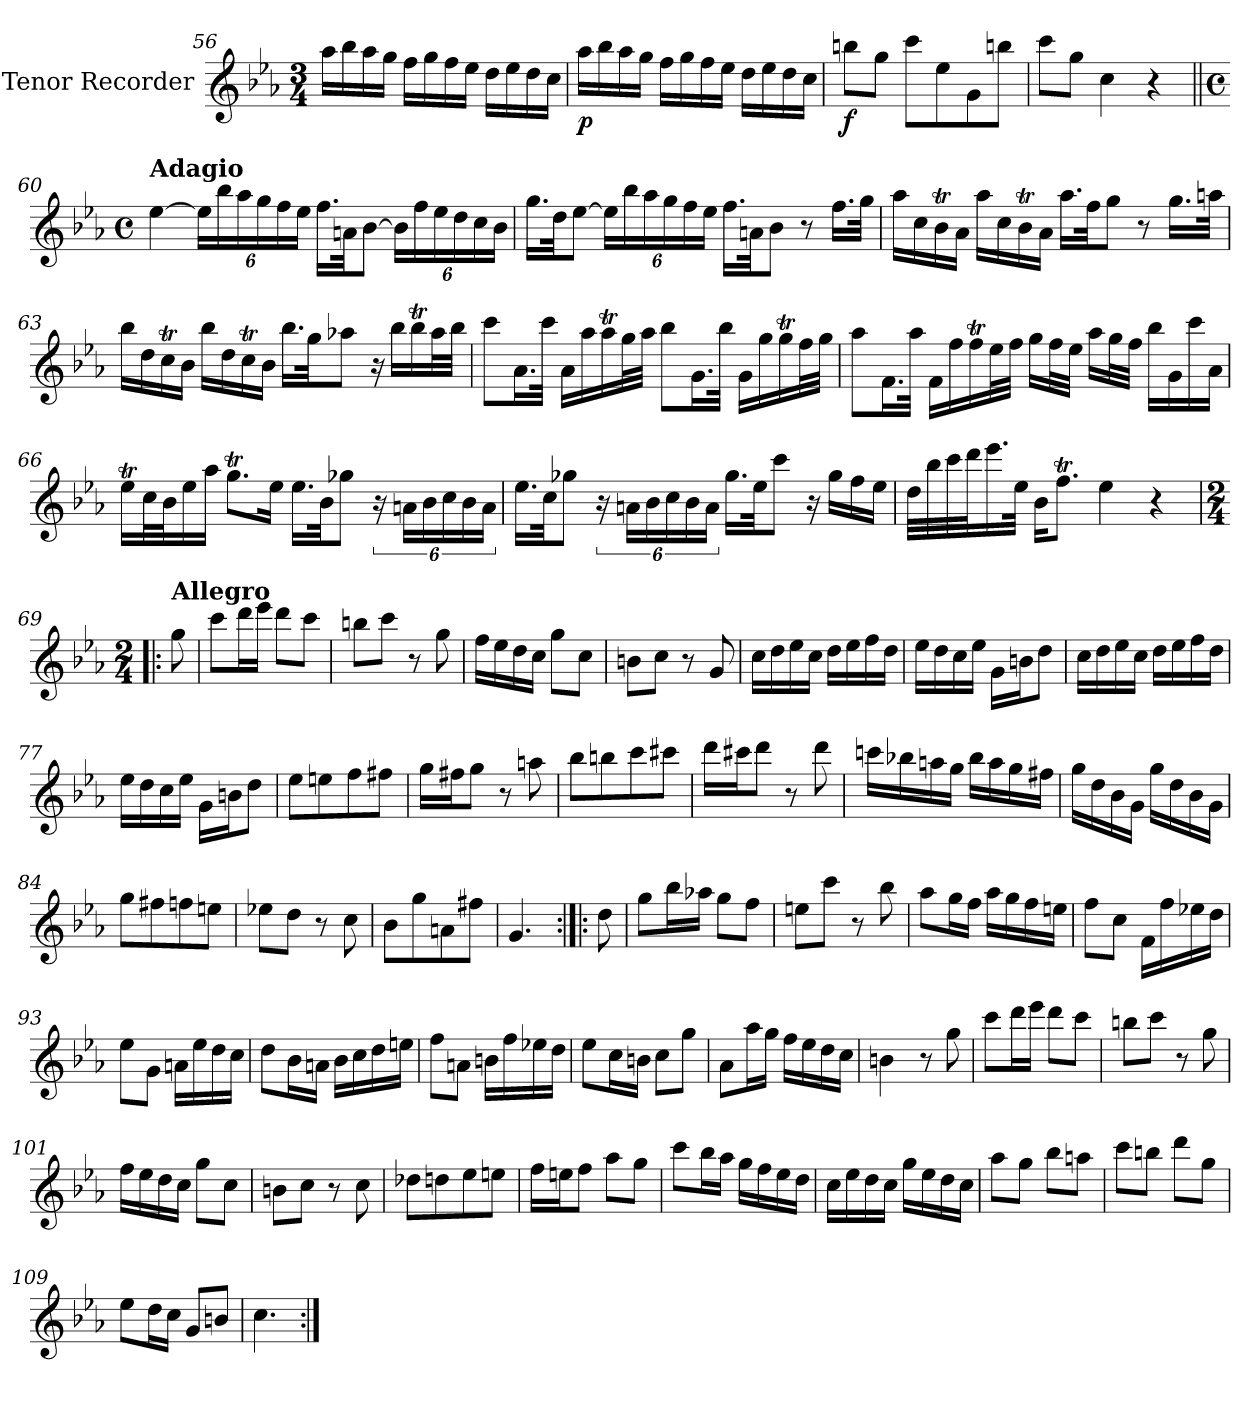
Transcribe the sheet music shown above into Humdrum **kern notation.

**kern	**dynam
*part1	*part1
*staff1	*staff1
*I"Tenor Recorder	*
*I'Rec	*
!!LO:LB:g=z
*clefG2	*
*k[b-e-a-]	*
*M3/4	*
=56	=56
16aa-\LL	.
16bb-\	.
16aa-\	.
16gg\JJ	.
16ff\LL	.
16gg\	.
16ff\	.
16ee-\JJ	.
16dd\LL	.
16ee-\	.
16dd\	.
16cc\JJ	.
=57	=57
!	!LO:DY:b
16aa-\LL	p
16bb-\	.
16aa-\	.
16gg\JJ	.
16ff\LL	.
16gg\	.
16ff\	.
16ee-\JJ	.
16dd\LL	.
16ee-\	.
16dd\	.
16cc\JJ	.
=58	=58
!	!LO:DY:b
8bbn\L	f
8gg\J	.
8ccc\L	.
8ee-\	.
8g\	.
8bbn\J	.
=59	=59
8ccc\L	.
8gg\J	.
4cc\	.
4r	.
!!LO:LB:g=z
=60||	=60||
*M4/4	*
*met(c)	*
!LO:TX:a:B:t=Adagio	!
[4ee-\	.
*Xbrackettup	*
24ee-\LL]	.
24bb-\	.
24aa-\	.
24gg\	.
24ff\	.
24ee-\JJ	.
16.ff\LL	.
32an\JK	.
[8b-\J	.
24b-\LL]	.
24ff\	.
24ee-\	.
24dd\	.
24cc\	.
24b-\JJ	.
=61	=61
16.gg\LL	.
32dd\JK	.
[8ee-\J	.
24ee-\LL]	.
24bb-\	.
24aa-\	.
24gg\	.
24ff\	.
24ee-\JJ	.
16.ff\LL	.
32an\JK	.
8b-\J	.
8r	.
16.ff\LL	.
32gg\JJk	.
!!LO:LB:g=z
=62	=62
16aa-\LL	.
16cc\	.
16b-T\	.
16a-\JJ	.
16aa-\LL	.
16cc\	.
16b-T\	.
16a-\JJ	.
16.aa-\LL	.
32ff\JK	.
8gg\J	.
8r	.
16.gg\LL	.
32aan\JJk	.
=63	=63
16bb-\LL	.
16dd\	.
16ccT\	.
16b-\JJ	.
16bb-\LL	.
16dd\	.
16ccT\	.
16b-\JJ	.
16.bb-\LL	.
32gg\JK	.
8aa-X\J	.
16r	.
16bb-\LL	.
16bb-T\	.
32aa-\L	.
32bb-\JJJ	.
!!LO:LB:g=z
=64	=64
8ccc\L	.
16.a-\L	.
32ccc\JJk	.
16a-\LL	.
16aa-\	.
16aa-T\	.
32gg\L	.
32aa-\JJJ	.
8bb-\L	.
16.g\L	.
32bb-\JJk	.
16g\LL	.
16gg\	.
16ggt\	.
32ff\L	.
32gg\JJJ	.
=65	=65
8aa-\L	.
16.f\L	.
32aa-\JJk	.
16f\LL	.
16ff\	.
16ffT\	.
32ee-\L	.
32ff\JJJ	.
16gg\LL	.
32ff\L	.
32ee-\JJJ	.
16aa-\LL	.
32gg\L	.
32ff\JJJ	.
16bb-\LL	.
16g\	.
16ccc\	.
16a-\JJ	.
!!LO:LB:g=z
=66	=66
16ee-T\LL	.
32cc\L	.
32b-\J	.
16ee-\	.
16aa-\JJ	.
8.ggt\L	.
16ee-\Jk	.
16.ee-\LL	.
32b-\JK	.
8gg-X\J	.
*brackettup	*
24r	.
24an\LL	.
24b-\	.
24cc\	.
24b-\	.
24a\JJ	.
=67	=67
16.ee-\LL	.
32cc\JK	.
8gg-X\J	.
24r	.
24an\LL	.
24b-\	.
24cc\	.
24b-\	.
24a\JJ	.
16.gg-\LL	.
32ee-\JK	.
8ccc\J	.
16r	.
16gg-\LL	.
16ff\	.
16ee-\JJ	.
=68	=68
32dd\LLL	.
32bb-\	.
32ccc\	.
32ddd\J	.
16.eee-\	.
32ee-\JJk	.
16b-\KL	.
8.ffT\J	.
4ee-\	.
4r	.
!!LO:LB:g=z
=69!|:	=69!|:
*M2/4	*
!LO:TX:a:B:t=Allegro	!
8gg\	.
=70	=70
8ccc\L	.
16ddd\L	.
16eee-\JJ	.
8ddd\L	.
8ccc\J	.
=71	=71
8bbn\L	.
8ccc\J	.
8r	.
8gg\	.
=72	=72
16ff\LL	.
16ee-\	.
16dd\	.
16cc\JJ	.
8gg\L	.
8cc\J	.
=73	=73
8bn\L	.
8cc\J	.
8r	.
8g/	.
=74	=74
16cc\LL	.
16dd\	.
16ee-\	.
16cc\JJ	.
16dd\LL	.
16ee-\	.
16ff\	.
16dd\JJ	.
=75	=75
16ee-\LL	.
16dd\	.
16cc\	.
16ee-\JJ	.
16g\LL	.
16bn\J	.
8dd\J	.
!!LO:LB:g=z
=76	=76
16cc\LL	.
16dd\	.
16ee-\	.
16cc\JJ	.
16dd\LL	.
16ee-\	.
16ff\	.
16dd\JJ	.
=77	=77
16ee-\LL	.
16dd\	.
16cc\	.
16ee-\JJ	.
16g\LL	.
16bn\J	.
8dd\J	.
=78	=78
8ee-\L	.
8een\	.
8ff\	.
8ff#X\J	.
=79	=79
16gg\LL	.
16ff#X\J	.
8gg\J	.
8r	.
8aan\	.
=80	=80
8bb-\L	.
8bbn\	.
8ccc\	.
8ccc#X\J	.
=81	=81
16ddd\LL	.
16ccc#X\J	.
8ddd\J	.
8r	.
8ddd\	.
!!LO:LB:g=z
=82	=82
16cccn\LL	.
16bb-X\	.
16aan\	.
16gg\JJ	.
16bb-\LL	.
16aa\	.
16gg\	.
16ff#X\JJ	.
=83	=83
16gg\LL	.
16dd\	.
16b-\	.
16g\JJ	.
16gg\LL	.
16dd\	.
16b-\	.
16g\JJ	.
=84	=84
8gg\L	.
8ff#X\	.
8ffn\	.
8een\J	.
=85	=85
8ee-X\L	.
8dd\J	.
8r	.
8cc\	.
=86	=86
8b-\L	.
8gg\	.
8an\	.
8ff#X\J	.
=87	=87
4.g/	.
=88:|!|:	=88:|!|:
8dd\	.
=89	=89
8gg\L	.
16bb-\L	.
16aa-X\JJ	.
8gg\L	.
8ff\J	.
!!LO:LB:g=z
=90	=90
8een\L	.
8ccc\J	.
8r	.
8bb-\	.
=91	=91
8aa-\L	.
16gg\L	.
16ff\JJ	.
16aa-\LL	.
16gg\	.
16ff\	.
16een\JJ	.
=92	=92
8ff\L	.
8cc\J	.
16f\LL	.
16ff\	.
16ee-X\	.
16dd\JJ	.
=93	=93
8ee-\L	.
8g\J	.
16an\LL	.
16ee-\	.
16dd\	.
16cc\JJ	.
=94	=94
8dd\L	.
16b-\L	.
16an\JJ	.
16b-\LL	.
16cc\	.
16dd\	.
16een\JJ	.
!!LO:LB:g=z
=95	=95
8ff\L	.
8an\J	.
16bn\LL	.
16ff\	.
16ee-X\	.
16dd\JJ	.
=96	=96
8ee-\L	.
16cc\L	.
16bn\JJ	.
8cc\L	.
8gg\J	.
=97	=97
8a-\L	.
16aa-\L	.
16gg\JJ	.
16ff\LL	.
16ee-\	.
16dd\	.
16cc\JJ	.
=98	=98
4bn\	.
8r	.
8gg\	.
=99	=99
8ccc\L	.
16ddd\L	.
16eee-\JJ	.
8ddd\L	.
8ccc\J	.
=100	=100
8bbn\L	.
8ccc\J	.
8r	.
8gg\	.
=101	=101
16ff\LL	.
16ee-\	.
16dd\	.
16cc\JJ	.
8gg\L	.
8cc\J	.
!!LO:LB:g=z
=102	=102
8bn\L	.
8cc\J	.
8r	.
8cc\	.
=103	=103
8dd-X\L	.
8ddn\	.
8ee-\	.
8een\J	.
=104	=104
16ff\LL	.
16een\J	.
8ff\J	.
8aa-\L	.
8gg\J	.
=105	=105
8ccc\L	.
16bb-\L	.
16aa-\JJ	.
16gg\LL	.
16ff\	.
16ee-\	.
16dd\JJ	.
=106	=106
16cc\LL	.
16ee-\	.
16dd\	.
16cc\JJ	.
16gg\LL	.
16ee-\	.
16dd\	.
16cc\JJ	.
=107	=107
8aa-\L	.
8gg\J	.
8bb-\L	.
8aan\J	.
=108	=108
8ccc\L	.
8bbn\J	.
8ddd\L	.
8gg\J	.
=109	=109
8ee-\L	.
16dd\L	.
16cc\JJ	.
8g/L	.
8bn/J	.
=110	=110
4.cc\	.
=:|!	=:|!
*-	*-
